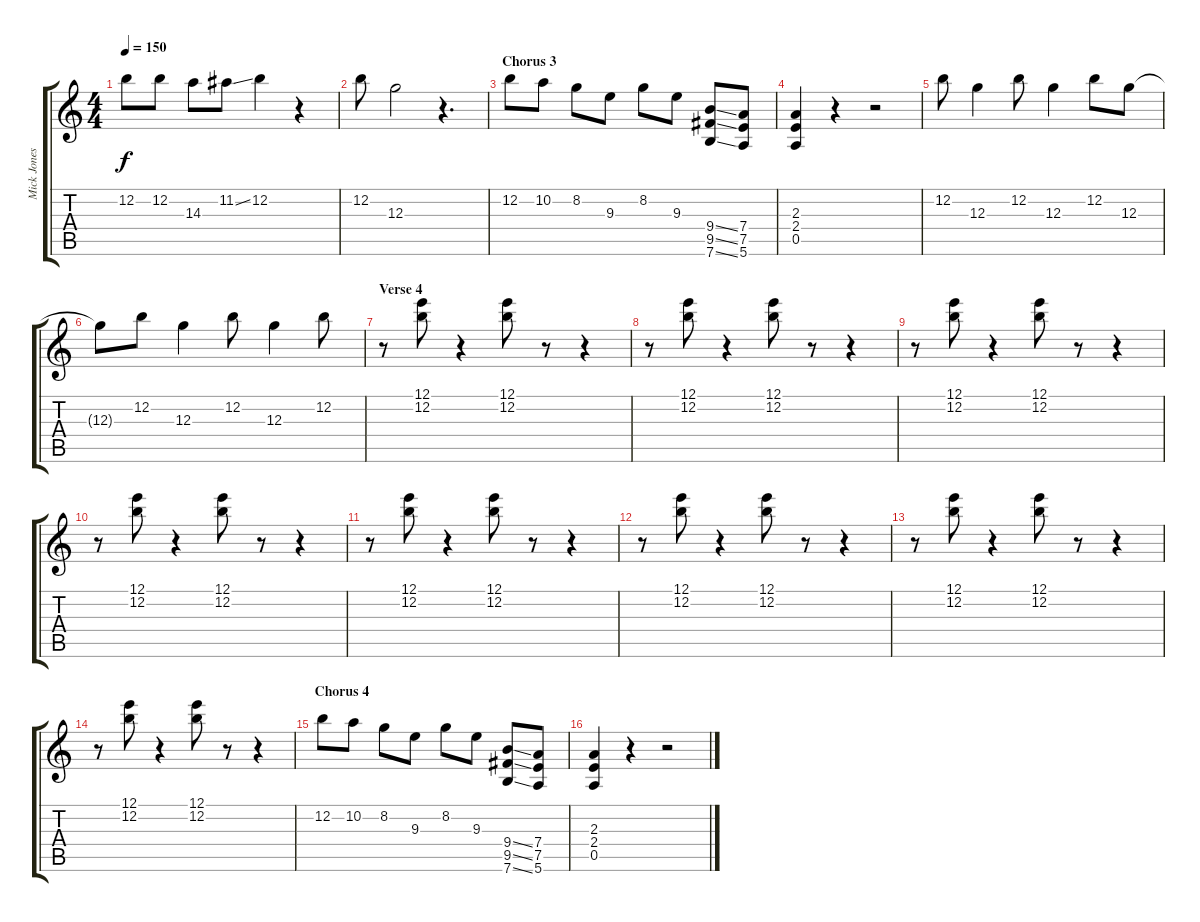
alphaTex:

\track ("Mick Jones - Lead Guitar" "Mick Jones") {instrument overdrivenguitar}
\staff {score tabs}
\tuning (E4 B3 G3 D3 A2 E2) {hide}
\ts (4 4)
\tempo 150
\clef g2
\ks c
12.2.8{dy f} 12.2.8 14.3.8 11.2{ss}.8 12.2.4 r.4 |
12.2.8 12.3.2 r.4{d} |
\section ("" "Chorus 3")
12.2.8 10.2.8 8.2.8 9.3.8 8.2.8 9.3.8 (9.4{ss} 9.5{ss} 7.6{ss}).8 (7.4 7.5 5.6).8 |
(2.3 2.4 0.5).4 r.4 r.2 |
12.2.8 12.3.4 12.2.8 12.3.4 12.2.8 12.3.8 |
12.3{t}.8 12.2.8 12.3.4 12.2.8 12.3.4 12.2.8 |
\section ("" "Verse 4")
r.8 (12.1 12.2).8 r.4 (12.1 12.2).8 r.8 r.4 |
r.8 (12.1 12.2).8 r.4 (12.1 12.2).8 r.8 r.4 |
r.8 (12.1 12.2).8 r.4 (12.1 12.2).8 r.8 r.4 |
r.8 (12.1 12.2).8 r.4 (12.1 12.2).8 r.8 r.4 |
r.8 (12.1 12.2).8 r.4 (12.1 12.2).8 r.8 r.4 |
r.8 (12.1 12.2).8 r.4 (12.1 12.2).8 r.8 r.4 |
r.8 (12.1 12.2).8 r.4 (12.1 12.2).8 r.8 r.4 |
r.8 (12.1 12.2).8 r.4 (12.1 12.2).8 r.8 r.4 |
\section ("" "Chorus 4")
12.2.8 10.2.8 8.2.8 9.3.8 8.2.8 9.3.8 (9.4{ss} 9.5{ss} 7.6{ss}).8 (7.4 7.5 5.6).8 |
(2.3 2.4 0.5).4 r.4 r.2
